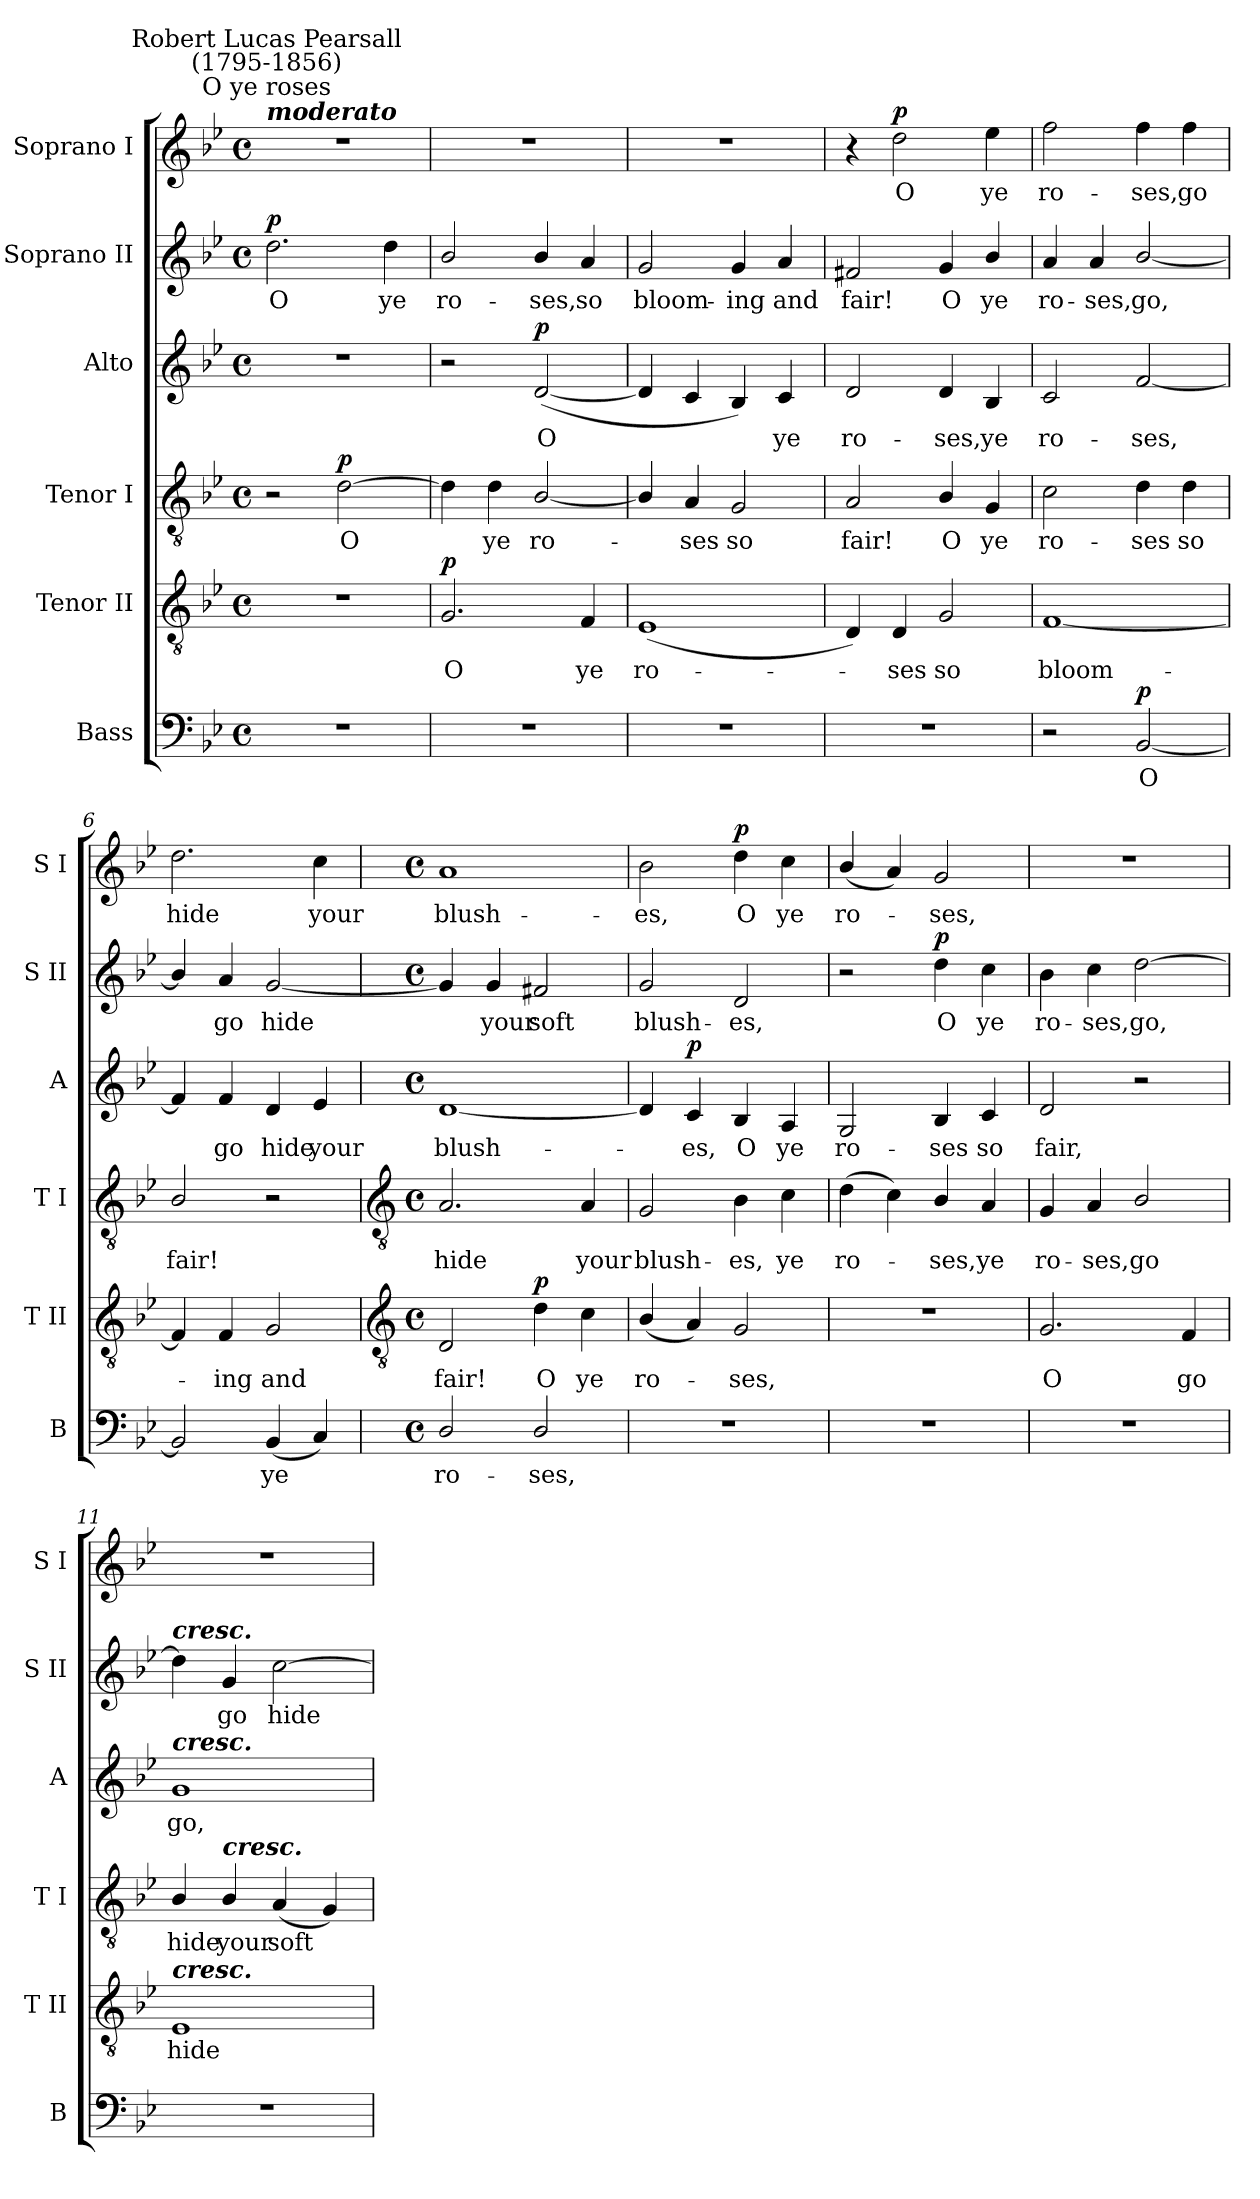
**kern	**text	**dynam	**kern	**text	**dynam	**kern	**text	**dynam	**kern	**text	**dynam	**kern	**text	**dynam	**kern	**text	**dynam
*part6	*part6	*part6	*part5	*part5	*part5	*part4	*part4	*part4	*part3	*part3	*part3	*part2	*part2	*part2	*part1	*part1	*part1
*staff6	*staff6	*staff6	*staff5	*staff5	*staff5	*staff4	*staff4	*staff4	*staff3	*staff3	*staff3	*staff2	*staff2	*staff2	*staff1	*staff1	*staff1
*I"Bass	*	*	*I"Tenor II	*	*	*I"Tenor I	*	*	*I"Alto	*	*	*I"Soprano II	*	*	*I"Soprano I	*	*
*I'B	*	*	*I'T II	*	*	*I'T I	*	*	*I'A	*	*	*I'S II	*	*	*I'S I	*	*
*clefF4	*	*	*clefGv2	*	*	*clefGv2	*	*	*clefG2	*	*	*clefG2	*	*	*clefG2	*	*
*k[b-e-]	*	*	*k[b-e-]	*	*	*k[b-e-]	*	*	*k[b-e-]	*	*	*k[b-e-]	*	*	*k[b-e-]	*	*
*B-:	*	*	*B-:	*	*	*B-:	*	*	*B-:	*	*	*B-:	*	*	*B-:	*	*
*M4/4	*	*	*M4/4	*	*	*M4/4	*	*	*M4/4	*	*	*M4/4	*	*	*M4/4	*	*
*met(c)	*	*	*met(c)	*	*	*met(c)	*	*	*met(c)	*	*	*met(c)	*	*	*met(c)	*	*
=1	=1	=1	=1	=1	=1	=1	=1	=1	=1	=1	=1	=1	=1	=1	=1	=1	=1
!	!	!	!	!	!	!	!	!	!	!	!	!	!	!	!LO:TX:a:Bi:t=moderato	!	!
!	!	!	!	!	!	!	!	!	!	!	!	!	!	!	!LO:TX:a:cj:t=O ye roses	!	!
!	!	!	!	!	!	!	!	!	!	!	!	!	!	!	!LO:TX:a:cj:t=Robert Lucas Pearsall\n(1795-1856)	!	!
!	!	!	!	!	!	!	!	!	!	!	!	!	!LO:LY:b	!LO:DY:b	!	!	!
1r	.	.	1r	.	.	2r	.	.	1r	.	.	2.dd	O	p	1r	.	.
!	!	!	!	!	!	!	!LO:LY:b	!LO:DY:b	!	!	!	!	!	!	!	!	!
.	.	.	.	.	.	[2d	O	p	.	.	.	.	.	.	.	.	.
!	!	!	!	!	!	!	!	!	!	!	!	!	!LO:LY:b	!	!	!	!
.	.	.	.	.	.	.	.	.	.	.	.	4dd	ye	.	.	.	.
=2	=2	=2	=2	=2	=2	=2	=2	=2	=2	=2	=2	=2	=2	=2	=2	=2	=2
!	!	!	!	!LO:LY:b	!LO:DY:b	!	!	!	!	!	!	!	!LO:LY:b	!	!	!	!
1r	.	.	2.G	O	p	4d]	.	.	2r	.	.	2b-/	ro-	.	1r	.	.
!	!	!	!	!	!	!	!LO:LY:b	!	!	!	!	!	!	!	!	!	!
.	.	.	.	.	.	4d	ye	.	.	.	.	.	.	.	.	.	.
!	!	!	!	!	!	!	!LO:LY:b	!	!	!LO:LY:b	!LO:DY:b	!	!LO:LY:b	!	!	!	!
.	.	.	.	.	.	[2B-/	ro-	.	(<[2d	O	p	4b-/	-ses,	.	.	.	.
!	!	!	!	!LO:LY:b	!	!	!	!	!	!	!	!	!LO:LY:b	!	!	!	!
.	.	.	4F	ye	.	.	.	.	.	.	.	4a	so	.	.	.	.
=3	=3	=3	=3	=3	=3	=3	=3	=3	=3	=3	=3	=3	=3	=3	=3	=3	=3
!	!	!	!	!LO:LY:b	!	!	!	!	!	!	!	!	!LO:LY:b	!	!	!	!
1r	.	.	(<1E-	ro-	.	4B-/]	.	.	4d]	.	.	2g	bloom-	.	1r	.	.
!	!	!	!	!	!	!	!LO:LY:b	!	!	!	!	!	!	!	!	!	!
.	.	.	.	.	.	4A	ses	.	4c	.	.	.	.	.	.	.	.
!	!	!	!	!	!	!	!LO:LY:b	!	!	!	!	!	!LO:LY:b	!	!	!	!
.	.	.	.	.	.	2G	so	.	4B-)	.	.	4g	-ing	.	.	.	.
!	!	!	!	!	!	!	!	!	!	!LO:LY:b	!	!	!LO:LY:b	!	!	!	!
.	.	.	.	.	.	.	.	.	4c	ye	.	4a	and	.	.	.	.
=4	=4	=4	=4	=4	=4	=4	=4	=4	=4	=4	=4	=4	=4	=4	=4	=4	=4
!	!	!	!	!	!	!	!LO:LY:b	!	!	!LO:LY:b	!	!	!LO:LY:b	!	!	!	!
1r	.	.	4D)	.	.	2A	fair!	.	2d	ro-	.	2f#X	fair!	.	4r	.	.
!	!	!	!	!LO:LY:b	!	!	!	!	!	!	!	!	!	!	!	!LO:LY:b	!LO:DY:b
.	.	.	4D	ses	.	.	.	.	.	.	.	.	.	.	2dd	O	p
!	!	!	!	!LO:LY:b	!	!	!LO:LY:b	!	!	!LO:LY:b	!	!	!LO:LY:b	!	!	!	!
.	.	.	2G	so	.	4B-/	O	.	4d	-ses,	.	4g	O	.	.	.	.
!	!	!	!	!	!	!	!LO:LY:b	!	!	!LO:LY:b	!	!	!LO:LY:b	!	!	!LO:LY:b	!
.	.	.	.	.	.	4G	ye	.	4B-	ye	.	4b-/	ye	.	4ee-	ye	.
=5	=5	=5	=5	=5	=5	=5	=5	=5	=5	=5	=5	=5	=5	=5	=5	=5	=5
!	!	!	!	!LO:LY:b	!	!	!LO:LY:b	!	!	!LO:LY:b	!	!	!LO:LY:b	!	!	!LO:LY:b	!
2r	.	.	[1F	bloom-	.	2c	ro-	.	2c	ro-	.	4a	ro-	.	2ff	ro-	.
!	!	!	!	!	!	!	!	!	!	!	!	!	!LO:LY:b	!	!	!	!
.	.	.	.	.	.	.	.	.	.	.	.	4a	-ses,	.	.	.	.
!	!LO:LY:b	!LO:DY:b	!	!	!	!	!LO:LY:b	!	!	!LO:LY:b	!	!	!LO:LY:b	!	!	!LO:LY:b	!
[2BB-	O	p	.	.	.	4d	-ses	.	[2f	-ses,	.	[2b-/	go,	.	4ff	-ses,	.
!	!	!	!	!	!	!	!LO:LY:b	!	!	!	!	!	!	!	!	!LO:LY:b	!
.	.	.	.	.	.	4d	so	.	.	.	.	.	.	.	4ff	go	.
=6	=6	=6	=6	=6	=6	=6	=6	=6	=6	=6	=6	=6	=6	=6	=6	=6	=6
!	!	!	!	!	!	!	!LO:LY:b	!	!	!	!	!	!	!	!	!LO:LY:b	!
2BB-]	.	.	4F]	.	.	2B-/	fair!	.	4f]	.	.	4b-/]	.	.	2.dd	hide	.
!	!	!	!	!LO:LY:b	!	!	!	!	!	!LO:LY:b	!	!	!LO:LY:b	!	!	!	!
.	.	.	4F	ing	.	.	.	.	4f	go	.	4a	go	.	.	.	.
!	!LO:LY:b	!	!	!LO:LY:b	!	!	!	!	!	!LO:LY:b	!	!	!LO:LY:b	!	!	!	!
(<4BB-	ye	.	2G	and	.	2r	.	.	4d	hide	.	[2g	hide	.	.	.	.
!	!	!	!	!	!	!	!	!	!	!LO:LY:b	!	!	!	!	!	!LO:LY:b	!
4C)	.	.	.	.	.	.	.	.	4e-	your	.	.	.	.	4cc	your	.
!!LO:LB:g=z
=7	=7	=7	=7	=7	=7	=7	=7	=7	=7	=7	=7	=7	=7	=7	=7	=7	=7
*	*	*	*clefGv2	*	*	*clefGv2	*	*	*	*	*	*	*	*	*	*	*
*M4/4	*	*	*M4/4	*	*	*M4/4	*	*	*M4/4	*	*	*M4/4	*	*	*M4/4	*	*
*met(c)	*	*	*met(c)	*	*	*met(c)	*	*	*met(c)	*	*	*met(c)	*	*	*met(c)	*	*
!	!LO:LY:b	!	!	!LO:LY:b	!	!	!LO:LY:b	!	!	!LO:LY:b	!	!	!	!	!	!LO:LY:b	!
2D/	ro-	.	2D	fair!	.	2.A	hide	.	[1d	blush-	.	4g]	.	.	1a	blush-	.
!	!	!	!	!	!	!	!	!	!	!	!	!	!LO:LY:b	!	!	!	!
.	.	.	.	.	.	.	.	.	.	.	.	4g	your	.	.	.	.
!	!LO:LY:b	!	!	!LO:LY:b	!LO:DY:b	!	!	!	!	!	!	!	!LO:LY:b	!	!	!	!
2D/	-ses,	.	4d	O	p	.	.	.	.	.	.	2f#X	soft	.	.	.	.
!	!	!	!	!LO:LY:b	!	!	!LO:LY:b	!	!	!	!	!	!	!	!	!	!
.	.	.	4c	ye	.	4A	your	.	.	.	.	.	.	.	.	.	.
=8	=8	=8	=8	=8	=8	=8	=8	=8	=8	=8	=8	=8	=8	=8	=8	=8	=8
!	!	!	!	!LO:LY:b	!	!	!LO:LY:b	!	!	!	!	!	!LO:LY:b	!	!	!LO:LY:b	!
1r	.	.	(<4B-/	ro-	.	2G	blush-	.	4d]	.	.	2g	blush-	.	2b-	-es,	.
!	!	!	!	!	!	!	!	!	!	!LO:LY:b	!LO:DY:b	!	!	!	!	!	!
.	.	.	4A)	.	.	.	.	.	4c	es,	p	.	.	.	.	.	.
!	!	!	!	!LO:LY:b	!	!	!LO:LY:b	!	!	!LO:LY:b	!	!	!LO:LY:b	!	!	!LO:LY:b	!LO:DY:b
.	.	.	2G	ses,	.	4B-	-es,	.	4B-	O	.	2d	-es,	.	4dd	O	p
!	!	!	!	!	!	!	!LO:LY:b	!	!	!LO:LY:b	!	!	!	!	!	!LO:LY:b	!
.	.	.	.	.	.	4c	ye	.	4A	ye	.	.	.	.	4cc	ye	.
=9	=9	=9	=9	=9	=9	=9	=9	=9	=9	=9	=9	=9	=9	=9	=9	=9	=9
!	!	!	!	!	!	!	!LO:LY:b	!	!	!LO:LY:b	!	!	!	!	!	!LO:LY:b	!
1r	.	.	1r	.	.	(>4d	ro-	.	2G	ro-	.	2r	.	.	(<4b-/	ro-	.
.	.	.	.	.	.	4c)	.	.	.	.	.	.	.	.	4a)	.	.
!	!	!	!	!	!	!	!LO:LY:b	!	!	!LO:LY:b	!	!	!LO:LY:b	!LO:DY:b	!	!LO:LY:b	!
.	.	.	.	.	.	4B-/	ses,	.	4B-	-ses	.	4dd	O	p	2g	ses,	.
!	!	!	!	!	!	!	!LO:LY:b	!	!	!LO:LY:b	!	!	!LO:LY:b	!	!	!	!
.	.	.	.	.	.	4A	ye	.	4c	so	.	4cc	ye	.	.	.	.
=10	=10	=10	=10	=10	=10	=10	=10	=10	=10	=10	=10	=10	=10	=10	=10	=10	=10
!	!	!	!	!LO:LY:b	!	!	!LO:LY:b	!	!	!LO:LY:b	!	!	!LO:LY:b	!	!	!	!
1r	.	.	2.G	O	.	4G	ro-	.	2d	fair,	.	4b-	ro-	.	1r	.	.
!	!	!	!	!	!	!	!LO:LY:b	!	!	!	!	!	!LO:LY:b	!	!	!	!
.	.	.	.	.	.	4A	-ses,	.	.	.	.	4cc	-ses,	.	.	.	.
!	!	!	!	!	!	!	!LO:LY:b	!	!	!	!	!	!LO:LY:b	!	!	!	!
.	.	.	.	.	.	2B-/	go	.	2r	.	.	[2dd	go,	.	.	.	.
!	!	!	!	!LO:LY:b	!	!	!	!	!	!	!	!	!	!	!	!	!
.	.	.	4F	go	.	.	.	.	.	.	.	.	.	.	.	.	.
=11	=11	=11	=11	=11	=11	=11	=11	=11	=11	=11	=11	=11	=11	=11	=11	=11	=11
!	!	!	!	!	!	!	!	!	!	!	!	!LO:TX:a:Bi:t=cresc.	!	!	!	!	!
!	!	!	!	!	!	!	!	!	!LO:TX:a:Bi:t=cresc.	!	!	!	!	!	!	!	!
!	!	!	!LO:TX:a:Bi:t=cresc.	!	!	!	!	!	!	!	!	!	!	!	!	!	!
!	!	!	!	!LO:LY:b	!	!	!LO:LY:b	!	!	!LO:LY:b	!	!	!	!	!	!	!
1r	.	.	1E-	hide	.	4B-/	hide	.	1g	go,	.	4dd]	.	.	1r	.	.
!	!	!	!	!	!	!LO:TX:a:Bi:t=cresc.	!	!	!	!	!	!	!	!	!	!	!
!	!	!	!	!	!	!	!LO:LY:b	!	!	!	!	!	!LO:LY:b	!	!	!	!
.	.	.	.	.	.	4B-/	your	.	.	.	.	4g	go	.	.	.	.
!	!	!	!	!	!	!	!LO:LY:b	!	!	!	!	!	!LO:LY:b	!	!	!	!
.	.	.	.	.	.	(<4A	soft	.	.	.	.	[2cc	hide	.	.	.	.
.	.	.	.	.	.	4G)	.	.	.	.	.	.	.	.	.	.	.
=	=	=	=	=	=	=	=	=	=	=	=	=	=	=	=	=	=
*-	*-	*-	*-	*-	*-	*-	*-	*-	*-	*-	*-	*-	*-	*-	*-	*-	*-
